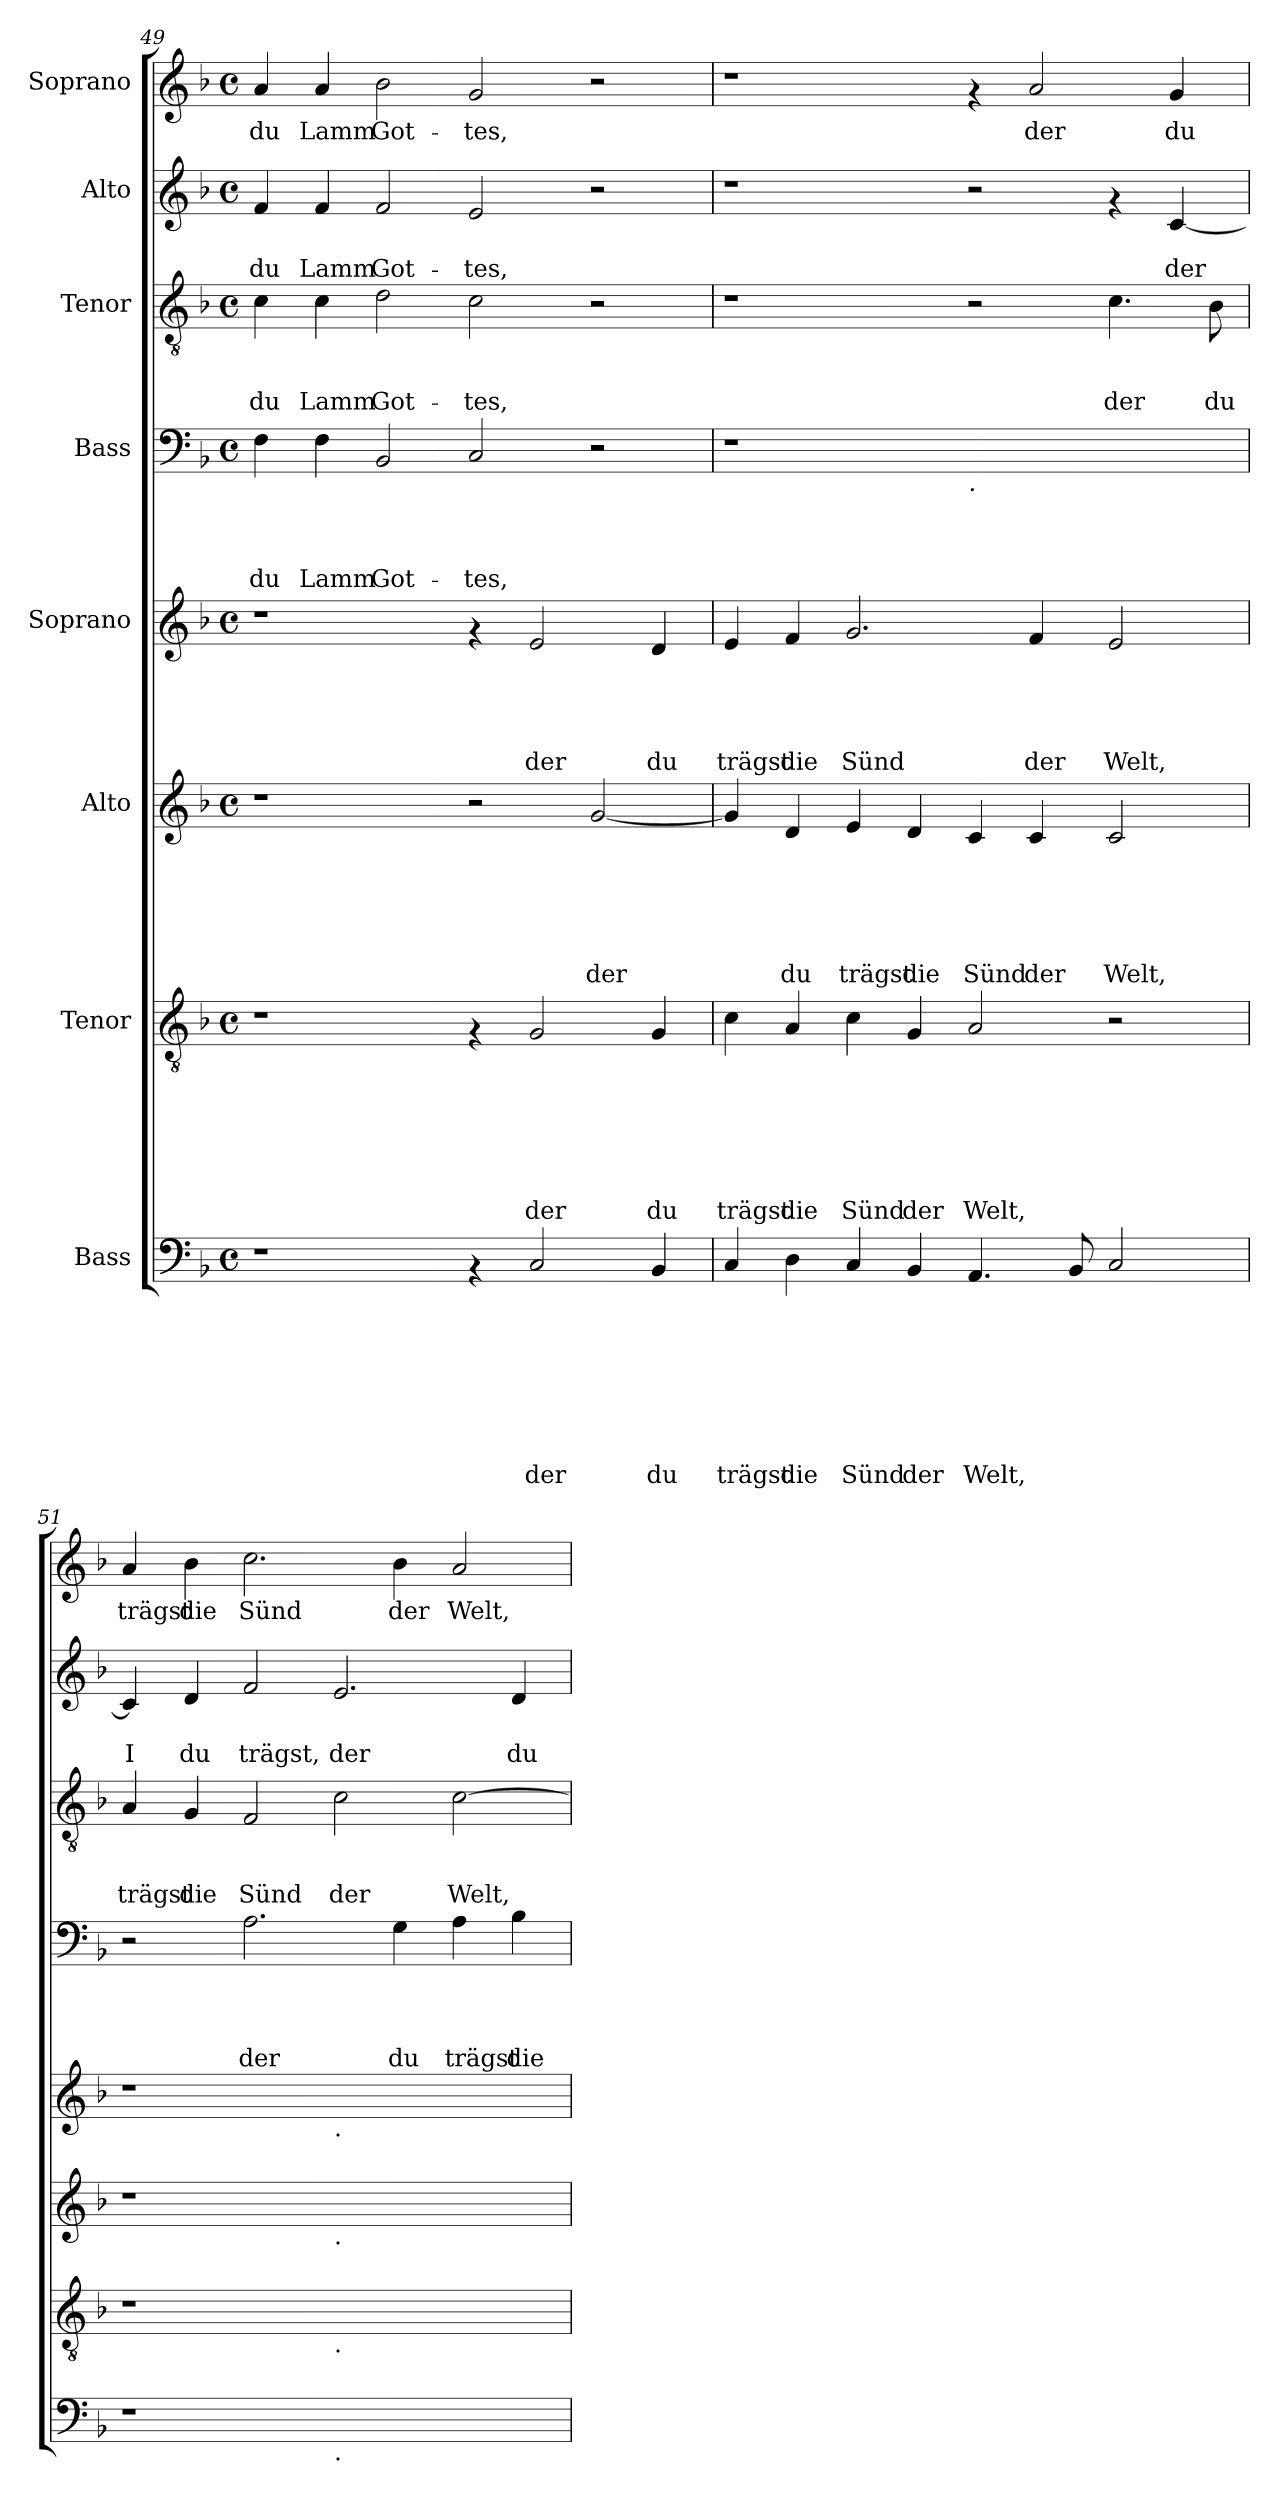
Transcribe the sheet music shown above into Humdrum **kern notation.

**kern	**text	**text	**text	**text	**text	**text	**text	**text	**kern	**text	**text	**text	**text	**text	**text	**text	**kern	**text	**text	**text	**text	**text	**text	**kern	**text	**text	**text	**text	**text	**kern	**text	**text	**text	**text	**kern	**text	**text	**text	**kern	**text	**text	**kern	**text
*part8	*part8	*part8	*part8	*part8	*part8	*part8	*part8	*part8	*part7	*part7	*part7	*part7	*part7	*part7	*part7	*part7	*part6	*part6	*part6	*part6	*part6	*part6	*part6	*part5	*part5	*part5	*part5	*part5	*part5	*part4	*part4	*part4	*part4	*part4	*part3	*part3	*part3	*part3	*part2	*part2	*part2	*part1	*part1
*staff8	*staff8	*staff8	*staff8	*staff8	*staff8	*staff8	*staff8	*staff8	*staff7	*staff7	*staff7	*staff7	*staff7	*staff7	*staff7	*staff7	*staff6	*staff6	*staff6	*staff6	*staff6	*staff6	*staff6	*staff5	*staff5	*staff5	*staff5	*staff5	*staff5	*staff4	*staff4	*staff4	*staff4	*staff4	*staff3	*staff3	*staff3	*staff3	*staff2	*staff2	*staff2	*staff1	*staff1
*I"Bass	*	*	*	*	*	*	*	*	*I"Tenor	*	*	*	*	*	*	*	*I"Alto	*	*	*	*	*	*	*I"Soprano	*	*	*	*	*	*I"Bass	*	*	*	*	*I"Tenor	*	*	*	*I"Alto	*	*	*I"Soprano	*
*clefF4	*	*	*	*	*	*	*	*	*clefGv2	*	*	*	*	*	*	*	*clefG2	*	*	*	*	*	*	*clefG2	*	*	*	*	*	*clefF4	*	*	*	*	*clefGv2	*	*	*	*clefG2	*	*	*clefG2	*
*k[b-]	*	*	*	*	*	*	*	*	*k[b-]	*	*	*	*	*	*	*	*k[b-]	*	*	*	*	*	*	*k[b-]	*	*	*	*	*	*k[b-]	*	*	*	*	*k[b-]	*	*	*	*k[b-]	*	*	*k[b-]	*
*F:	*	*	*	*	*	*	*	*	*F:	*	*	*	*	*	*	*	*F:	*	*	*	*	*	*	*F:	*	*	*	*	*	*F:	*	*	*	*	*F:	*	*	*	*F:	*	*	*F:	*
*M4/4	*	*	*	*	*	*	*	*	*M4/4	*	*	*	*	*	*	*	*M4/4	*	*	*	*	*	*	*M4/4	*	*	*	*	*	*M4/4	*	*	*	*	*M4/4	*	*	*	*M4/4	*	*	*M4/4	*
*met(c)	*	*	*	*	*	*	*	*	*met(c)	*	*	*	*	*	*	*	*met(c)	*	*	*	*	*	*	*met(c)	*	*	*	*	*	*met(c)	*	*	*	*	*met(c)	*	*	*	*met(c)	*	*	*met(c)	*
=49	=49	=49	=49	=49	=49	=49	=49	=49	=49	=49	=49	=49	=49	=49	=49	=49	=49	=49	=49	=49	=49	=49	=49	=49	=49	=49	=49	=49	=49	=49	=49	=49	=49	=49	=49	=49	=49	=49	=49	=49	=49	=49	=49
!	!	!	!	!	!	!	!	!	!	!	!	!	!	!	!	!	!	!	!	!	!	!	!	!	!	!	!	!	!	!	!	!	!	!LO:LY:b	!	!	!	!LO:LY:b	!	!	!LO:LY:b:rj	!	!LO:LY:b
1r	.	.	.	.	.	.	.	.	1r	.	.	.	.	.	.	.	1r	.	.	.	.	.	.	1r	.	.	.	.	.	4F\	.	.	.	du	4c\	.	.	du	4f/	.	du	4a/	du
!	!	!	!	!	!	!	!	!	!	!	!	!	!	!	!	!	!	!	!	!	!	!	!	!	!	!	!	!	!	!	!	!	!	!LO:LY:b	!	!	!	!LO:LY:b	!	!	!LO:LY:b:rj	!	!LO:LY:b
.	.	.	.	.	.	.	.	.	.	.	.	.	.	.	.	.	.	.	.	.	.	.	.	.	.	.	.	.	.	4F\	.	.	.	Lamm	4c\	.	.	Lamm	4f/	.	Lamm	4a/	Lamm
!	!	!	!	!	!	!	!	!	!	!	!	!	!	!	!	!	!	!	!	!	!	!	!	!	!	!	!	!	!	!	!	!	!	!LO:LY:b	!	!	!	!LO:LY:b	!	!	!LO:LY:b:rj	!	!LO:LY:b
.	.	.	.	.	.	.	.	.	.	.	.	.	.	.	.	.	.	.	.	.	.	.	.	.	.	.	.	.	.	2BB-/	.	.	.	Got-	2d\	.	.	Got-	2f/	.	Got-	2b-\	Got-
!	!	!	!	!	!	!	!	!	!	!	!	!	!	!	!	!	!	!	!	!	!	!	!	!	!	!	!	!	!	!	!	!	!	!LO:LY:b	!	!	!	!LO:LY:b	!	!	!LO:LY:b:rj	!	!LO:LY:b
4rAA	.	.	.	.	.	.	.	.	4rF	.	.	.	.	.	.	.	2r	.	.	.	.	.	.	4rf	.	.	.	.	.	2C/	.	.	.	-tes,	2c\	.	.	-tes,	2e/	.	-tes,	2g/	-tes,
!	!	!	!	!	!	!	!	!LO:LY:b	!	!	!	!	!	!	!	!LO:LY:b	!	!	!	!	!	!	!	!	!	!	!	!	!LO:LY:b	!	!	!	!	!	!	!	!	!	!	!	!	!	!
2C/	.	.	.	.	.	.	.	der	2G/	.	.	.	.	.	.	der	.	.	.	.	.	.	.	2e/	.	.	.	.	der	.	.	.	.	.	.	.	.	.	.	.	.	.	.
!	!	!	!	!	!	!	!	!	!	!	!	!	!	!	!	!	!	!	!	!	!	!	!LO:LY:b:rj	!	!	!	!	!	!	!	!	!	!	!	!	!	!	!	!	!	!	!	!
.	.	.	.	.	.	.	.	.	.	.	.	.	.	.	.	.	[<2g/	.	.	.	.	.	der	.	.	.	.	.	.	2r	.	.	.	.	2r	.	.	.	2r	.	.	2r	.
!	!	!	!	!	!	!	!	!LO:LY:b	!	!	!	!	!	!	!	!LO:LY:b	!	!	!	!	!	!	!	!	!	!	!	!	!LO:LY:b	!	!	!	!	!	!	!	!	!	!	!	!	!	!
4BB-/	.	.	.	.	.	.	.	du	4G/	.	.	.	.	.	.	du	.	.	.	.	.	.	.	4d/	.	.	.	.	du	.	.	.	.	.	.	.	.	.	.	.	.	.	.
=50	=50	=50	=50	=50	=50	=50	=50	=50	=50	=50	=50	=50	=50	=50	=50	=50	=50	=50	=50	=50	=50	=50	=50	=50	=50	=50	=50	=50	=50	=50	=50	=50	=50	=50	=50	=50	=50	=50	=50	=50	=50	=50	=50
!	!	!	!	!	!	!	!	!LO:LY:b	!	!	!	!	!	!	!	!LO:LY:b	!	!	!	!	!	!	!	!	!	!	!	!	!LO:LY:b	!	!	!	!	!	!	!	!	!	!	!	!	!	!
4C/	.	.	.	.	.	.	.	trägst	4c\	.	.	.	.	.	.	trägst	4g/]	.	.	.	.	.	.	4e/	.	.	.	.	trägst	1r	.	.	.	.	1r	.	.	.	1r	.	.	1r	.
!	!	!	!	!	!	!	!	!LO:LY:b	!	!	!	!	!	!	!	!LO:LY:b	!	!	!	!	!	!	!LO:LY:b:rj	!	!	!	!	!	!LO:LY:b	!	!	!	!	!	!	!	!	!	!	!	!	!	!
4D\	.	.	.	.	.	.	.	die	4A/	.	.	.	.	.	.	die	4d/	.	.	.	.	.	du	4f/	.	.	.	.	die	.	.	.	.	.	.	.	.	.	.	.	.	.	.
!	!	!	!	!	!	!	!	!LO:LY:b	!	!	!	!	!	!	!	!LO:LY:b	!	!	!	!	!	!	!LO:LY:b:rj	!	!	!	!	!	!LO:LY:b	!	!	!	!	!	!	!	!	!	!	!	!	!	!
4C/	.	.	.	.	.	.	.	Sünd	4c\	.	.	.	.	.	.	Sünd	4e/	.	.	.	.	.	trägst	2.g/	.	.	.	.	Sünd	.	.	.	.	.	.	.	.	.	.	.	.	.	.
!	!	!	!	!	!	!	!	!LO:LY:b	!	!	!	!	!	!	!	!LO:LY:b	!	!	!	!	!	!	!LO:LY:b:rj	!	!	!	!	!	!	!	!	!	!	!	!	!	!	!	!	!	!	!	!
4BB-/	.	.	.	.	.	.	.	der	4G/	.	.	.	.	.	.	der	4d/	.	.	.	.	.	die	.	.	.	.	.	.	.	.	.	.	.	.	.	.	.	.	.	.	.	.
!	!	!	!	!	!	!	!	!	!	!	!	!	!	!	!	!	!	!	!	!	!	!	!	!	!	!	!	!	!	!LO:TX:b:t=.	!	!	!	!	!	!	!	!	!	!	!	!	!
!	!	!	!	!	!	!	!	!LO:LY:b	!	!	!	!	!	!	!	!LO:LY:b	!	!	!	!	!	!	!LO:LY:b:rj	!	!	!	!	!	!	!	!	!	!	!	!	!	!	!	!	!	!	!	!
4.AA/	.	.	.	.	.	.	.	Welt,	2A/	.	.	.	.	.	.	Welt,	4c/	.	.	.	.	.	Sünd	.	.	.	.	.	.	1ryy	.	.	.	.	2r	.	.	.	2r	.	.	4rf	.
!	!	!	!	!	!	!	!	!	!	!	!	!	!	!	!	!	!	!	!	!	!	!	!LO:LY:b:rj	!	!	!	!	!	!LO:LY:b	!	!	!	!	!	!	!	!	!	!	!	!	!	!LO:LY:b
.	.	.	.	.	.	.	.	.	.	.	.	.	.	.	.	.	4c/	.	.	.	.	.	der	4f/	.	.	.	.	der	.	.	.	.	.	.	.	.	.	.	.	.	2a/	der
8BB-/	.	.	.	.	.	.	.	.	.	.	.	.	.	.	.	.	.	.	.	.	.	.	.	.	.	.	.	.	.	.	.	.	.	.	.	.	.	.	.	.	.	.	.
!	!	!	!	!	!	!	!	!	!	!	!	!	!	!	!	!	!	!	!	!	!	!	!LO:LY:b:rj	!	!	!	!	!	!LO:LY:b	!	!	!	!	!	!	!	!	!LO:LY:b	!	!	!	!	!
2C/	.	.	.	.	.	.	.	.	2r	.	.	.	.	.	.	.	2c/	.	.	.	.	.	Welt,	2e/	.	.	.	.	Welt,	.	.	.	.	.	4.c\	.	.	der	4rf	.	.	.	.
!	!	!	!	!	!	!	!	!	!	!	!	!	!	!	!	!	!	!	!	!	!	!	!	!	!	!	!	!	!	!	!	!	!	!	!	!	!	!	!	!	!LO:LY:b:rj	!	!LO:LY:b
.	.	.	.	.	.	.	.	.	.	.	.	.	.	.	.	.	.	.	.	.	.	.	.	.	.	.	.	.	.	.	.	.	.	.	.	.	.	.	[>4c/	.	der	4g/	du
!	!	!	!	!	!	!	!	!	!	!	!	!	!	!	!	!	!	!	!	!	!	!	!	!	!	!	!	!	!	!	!	!	!	!	!	!	!	!LO:LY:b	!	!	!	!	!
.	.	.	.	.	.	.	.	.	.	.	.	.	.	.	.	.	.	.	.	.	.	.	.	.	.	.	.	.	.	.	.	.	.	.	8B-\	.	.	du	.	.	.	.	.
!!LO:PB:g=z
=51	=51	=51	=51	=51	=51	=51	=51	=51	=51	=51	=51	=51	=51	=51	=51	=51	=51	=51	=51	=51	=51	=51	=51	=51	=51	=51	=51	=51	=51	=51	=51	=51	=51	=51	=51	=51	=51	=51	=51	=51	=51	=51	=51
!	!	!	!	!	!	!	!	!	!	!	!	!	!	!	!	!	!	!	!	!	!	!	!	!	!	!	!	!	!	!	!	!	!	!	!	!	!	!LO:LY:b	!	!	!LO:LY:b:rj	!	!LO:LY:b
1r	.	.	.	.	.	.	.	.	1r	.	.	.	.	.	.	.	1r	.	.	.	.	.	.	1r	.	.	.	.	.	2r	.	.	.	.	4A/	.	.	trägst	4c/]	.	I	4a/	trägst
!	!	!	!	!	!	!	!	!	!	!	!	!	!	!	!	!	!	!	!	!	!	!	!	!	!	!	!	!	!	!	!	!	!	!	!	!	!	!LO:LY:b	!	!	!LO:LY:b:rj	!	!LO:LY:b
.	.	.	.	.	.	.	.	.	.	.	.	.	.	.	.	.	.	.	.	.	.	.	.	.	.	.	.	.	.	.	.	.	.	.	4G/	.	.	die	4d/	.	du	4b-\	die
!	!	!	!	!	!	!	!	!	!	!	!	!	!	!	!	!	!	!	!	!	!	!	!	!	!	!	!	!	!	!	!	!	!	!LO:LY:b	!	!	!	!LO:LY:b	!	!	!LO:LY:b:rj	!	!LO:LY:b
.	.	.	.	.	.	.	.	.	.	.	.	.	.	.	.	.	.	.	.	.	.	.	.	.	.	.	.	.	.	2.A\	.	.	.	der	2F/	.	.	Sünd	2f/	.	trägst,	2.cc\	Sünd
!	!	!	!	!	!	!	!	!	!	!	!	!	!	!	!	!	!	!	!	!	!	!	!	!LO:TX:b:t=.	!	!	!	!	!	!	!	!	!	!	!	!	!	!	!	!	!	!	!
!	!	!	!	!	!	!	!	!	!	!	!	!	!	!	!	!	!LO:TX:b:t=.	!	!	!	!	!	!	!	!	!	!	!	!	!	!	!	!	!	!	!	!	!	!	!	!	!	!
!	!	!	!	!	!	!	!	!	!LO:TX:b:t=.	!	!	!	!	!	!	!	!	!	!	!	!	!	!	!	!	!	!	!	!	!	!	!	!	!	!	!	!	!	!	!	!	!	!
!LO:TX:b:t=.	!	!	!	!	!	!	!	!	!	!	!	!	!	!	!	!	!	!	!	!	!	!	!	!	!	!	!	!	!	!	!	!	!	!	!	!	!	!	!	!	!	!	!
!	!	!	!	!	!	!	!	!	!	!	!	!	!	!	!	!	!	!	!	!	!	!	!	!	!	!	!	!	!	!	!	!	!	!	!	!	!	!LO:LY:b	!	!	!LO:LY:b:rj	!	!
1ryy	.	.	.	.	.	.	.	.	1ryy	.	.	.	.	.	.	.	1ryy	.	.	.	.	.	.	1ryy	.	.	.	.	.	.	.	.	.	.	2c\	.	.	der	2.e/	.	der	.	.
!	!	!	!	!	!	!	!	!	!	!	!	!	!	!	!	!	!	!	!	!	!	!	!	!	!	!	!	!	!	!	!	!	!	!LO:LY:b	!	!	!	!	!	!	!	!	!LO:LY:b
.	.	.	.	.	.	.	.	.	.	.	.	.	.	.	.	.	.	.	.	.	.	.	.	.	.	.	.	.	.	4G\	.	.	.	du	.	.	.	.	.	.	.	4b-\	der
!	!	!	!	!	!	!	!	!	!	!	!	!	!	!	!	!	!	!	!	!	!	!	!	!	!	!	!	!	!	!	!	!	!	!LO:LY:b	!	!	!	!LO:LY:b	!	!	!	!	!LO:LY:b
.	.	.	.	.	.	.	.	.	.	.	.	.	.	.	.	.	.	.	.	.	.	.	.	.	.	.	.	.	.	4A\	.	.	.	trägst	[>2c\	.	.	Welt,	.	.	.	2a/	Welt,
!	!	!	!	!	!	!	!	!	!	!	!	!	!	!	!	!	!	!	!	!	!	!	!	!	!	!	!	!	!	!	!	!	!	!LO:LY:b	!	!	!	!	!	!	!LO:LY:b:rj	!	!
.	.	.	.	.	.	.	.	.	.	.	.	.	.	.	.	.	.	.	.	.	.	.	.	.	.	.	.	.	.	4B-\	.	.	.	die	.	.	.	.	4d/	.	du	.	.
=	=	=	=	=	=	=	=	=	=	=	=	=	=	=	=	=	=	=	=	=	=	=	=	=	=	=	=	=	=	=	=	=	=	=	=	=	=	=	=	=	=	=	=
*-	*-	*-	*-	*-	*-	*-	*-	*-	*-	*-	*-	*-	*-	*-	*-	*-	*-	*-	*-	*-	*-	*-	*-	*-	*-	*-	*-	*-	*-	*-	*-	*-	*-	*-	*-	*-	*-	*-	*-	*-	*-	*-	*-
